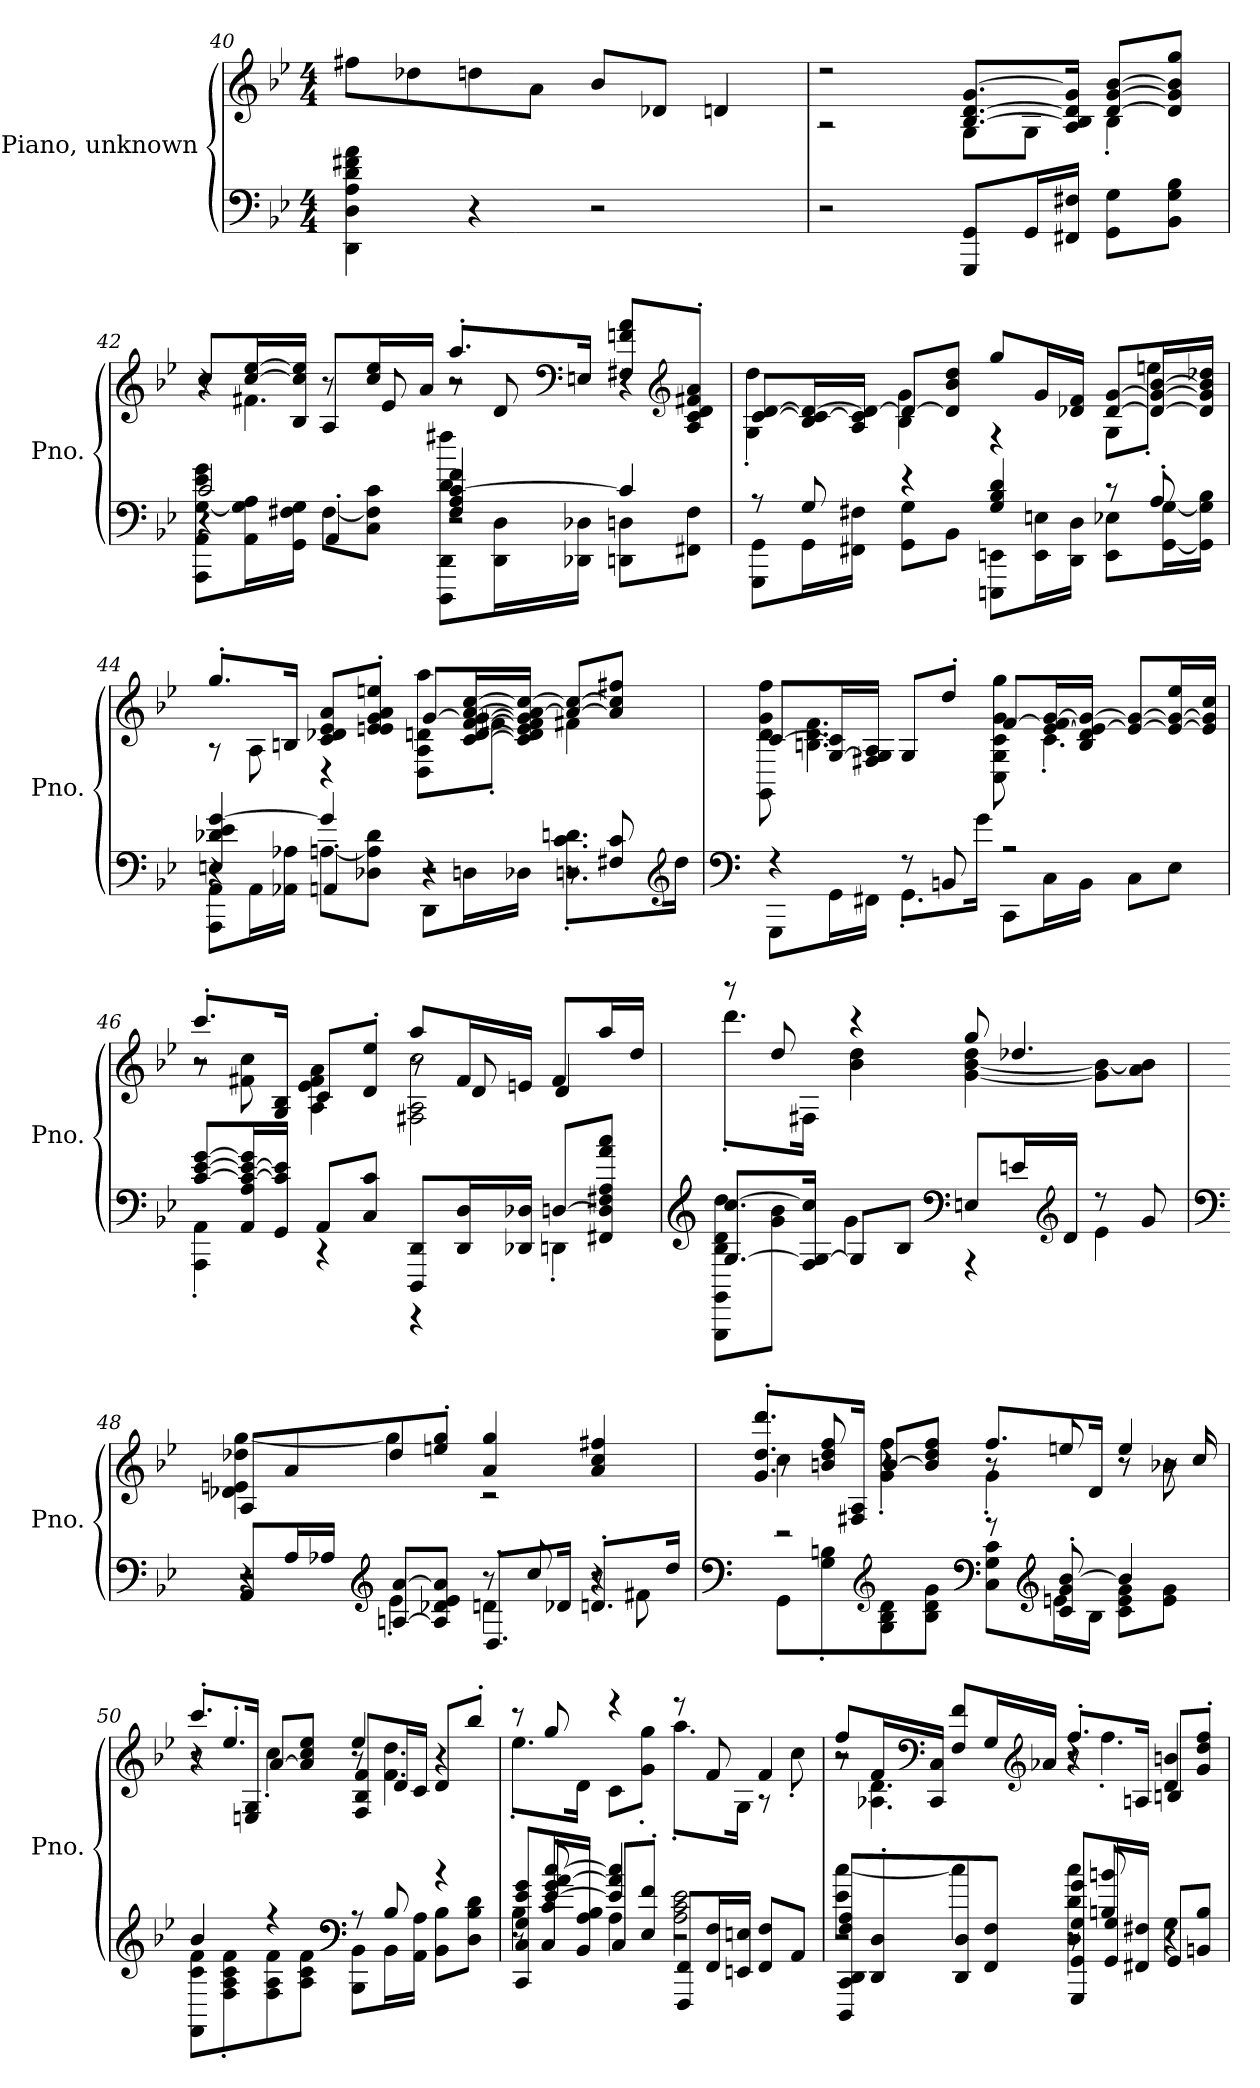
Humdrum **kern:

**kern	**kern
*part1	*part1
*staff2	*staff1
*I"Piano, unknown	*
*I'Pno.	*
*clefF4	*clefG2
*k[b-e-]	*k[b-e-]
*M4/4	*M4/4
=40	=40
4DD\ 4D\ 4A\ 4d\ 4f#X\ 4a\	8ff#X\L
.	8dd-X\
4r	8ddn\
.	8a\J
2r	8b-/L
.	8d-X/J
.	4dn/
=41	=41
*	*^
2r	2r	2r
8GGG/ 8GG/L	[8.B-/ [8.d/ [8.g/L	8G\L
16GG/L	.	8G\J
16FF#X/ 16F#X/JJ	16A/ 16B-/] 16d/] 16g/]Jk	.
8GG\ 8G\L	[8d/ [8g/ [8b-/L	4B-'\
8BB-\ 8G\ 8B-\J	8d/] 8g/] 8b-/] 8gg/J	.
!!LO:LB:g=z
=42	=42	=42
*^	*	*^
*	*^	*	*	*
2c/	8AAA\ 8AA\ [8G\ 8e-\ 8g\L	4r	8cc/L	8r	4r
.	16AA\ 16G\] 16A\L	.	[16cc/ [16ee-/L	4.f#X\	.
.	16GG\ 16F#X\ 16G\JJ	.	16B-/ 16cc/] 16ee-/]JJ	.	.
.	[8F#\L	4AA'/	8A/L	.	8r
.	8C\ 8F#\] 8c\J	.	16cc/ 16ee-/L	.	8e-/
.	.	.	16a/JJ	.	.
4F#/ 4A/ [4c/ 4f/	8DDD\ 8DD\ 8d\ 8ff#X\L	2r	8.aa'/L	2r	8r
.	16DD\ 16D\L	.	.	.	8d/
*	*	*	*clefF4	*	*
.	16DD-X\ 16D-X\JJ	.	16En/Jk	.	.
4c/]	8DDn\ 8Dn\L	.	8F#X/ 8fn/ 8a/L	.	4r
*	*	*	*clefG2	*	*
.	8FF#X\ 8F#\J	.	8A/' 8c/' 8d/' 8f#X/' 8a/'J	.	.
*	*v	*v	*	*	*
*	*	*	*v	*v
=43	=43	=43	=43
8r	8GGG\ 8GG\L	[8c/ [8d/L	4G\' 4dd\'
8G/	16GG\L	16B-/ 16c/_ 16d/_L	.
.	16FF#X\ 16F#X\JJ	16A/ 16c/] 16d/_JJ	.
4r	8GG\ 8G\L	8d/L_	4B-\ 4g\
.	8BB-\J	8d/] 8b-/ 8dd/J	.
4G/ 4B-/ 4d/	8EEEn\ 8EEn\L	8gg/L	4r
.	16EE\ 16En\L	16g/L	.
.	16DD\ 16D\JJ	16d-X/ 16f/JJ	.
8r	8EE\ 8E-X\L	[8d-/ [8g/L	8G\L
8A'/	[16GG\ [16G\L	16d-/_ 16g/_ [16b-/L	8een'\J
.	16GG\] 16G\] 16B-\JJ	16d-/] 16g/] 16b-/] 16dd-X/JJ	.
!!LO:LB:g=z	!!
=44	=44	=44	=44
*	*^	*	*
4En/ 4d-X/ 4e-/ [4g/	8AAA\ 8AA\L	4r	8.gg'/L	8r
.	16AA\L	.	.	8A\
.	16AA-X\ 16A-X\JJ	.	16Bn/Jk	.
4g/]	[8An\L	4AAn'/	8c/ 8d-X/ 8e-/ 8a/L	4r
.	8D-X\ 8A\] 8d-\J	.	8e-/' 8en/' 8g/' 8a/' 8een/'J	.
4r	8DD\L	2r	[8g/L	8D\ 8A\ 8dn\ 8aa\L
.	16Dn\L	.	[16c/ [16d/ [16f/ 16g/_ [16a/ [16cc/L	8f#X'\J
.	16D-X\JJ	.	16c/] 16d/] 16e/ 16f/] 16g/] 16a/_ 16cc/_JJ	.
8r	8.Dn\' 8.c\' 8.dn\'L	.	8a/_ 8cc/_L	4f#X\
8F#X/ 8c/	.	.	8a/] 8cc/] 8ff#X/J	.
*clefG2	*	*	*	*
.	16dd\Jk	.	.	.
*v	*v	*v	*	*
!!LO:LB:g=z	!!
=45	=45	=45
*clefF4	*	*
*^	*	*
4r	8GGG\L	[8c/L	8GG\ 8d\ 8g\ 8ff\
.	16GG\L	[16G/ 16c/]L	4.Bn\ 4.d\ 4.f\
.	16FF#X\JJ	16F#X/ 16G/] 16A/JJ	.
8r	8.GG'\L	8G/L	.
8BBn/	.	8dd'/J	.
.	16g\Jk	.	.
2r	8CC\L	[8f/L	8C\ 8G\ 8c\ 8g\ 8gg\
.	16C\L	[16e-/ 16f/] [16g/L	4.c'\
.	16BB\JJ	16B/ 16d/ 16e-/_ 16g/_JJ	.
.	8C\L	8e-/_ 8g/_L	.
.	8E-\J	16e-/_ 16g/_ 16ee-/L	.
.	.	16e-/] 16g/] 16cc/JJ	.
=46	=46	=46	=46
*	*	*	*^
[8c/ [8e-/ [8g/L	4AAA\' 4AA\'	8.ccc'/L	8r	2r
16AA/ 16A/ 16c/_ 16e-/_ 16g/]L	.	.	8f#X\ 8cc\	.
16GG/ 16c/] 16e-/]JJ	.	16G/ 16B-/Jk	.	.
8AA/L	4r	8c/L	4A\ 4e-\ 4f#\ 4a\	.
8C/ 8c/J	.	8d/' 8ee-/'J	.	.
8DDD/ 8DD/L	4r	8aa/L	2F#X\ 2A\ 2cc\	8r
16DD/ 16D/L	.	16f#/L	.	8d/
16DD-X/ 16D-X/JJ	.	16en/JJ	.	.
[8Dn/L	4DDn'\	8f#/L	.	4d/
8FF#X/ 8D/] 8F#X/ 8A/ 8a/ 8cc/J	.	16aa/L	.	.
.	.	16dd/JJ	.	.
*	*	*v	*v	*v
!!LO:PB:g=z
=47	=47	=47
*clefG2	*	*
*	*	*^
[8.G/ [8.cc/L	8GGG\ 8GG\ 8B-\ 8d\ 8dd\L	8r	8.ddd'\L
.	8g\ 8b-\J	8dd/	.
16F/ 16G/_ 16cc/]Jk	.	.	16F#X\Jk
8G/L]	4g\	4r	4b-\ 4dd\
8B-/J	.	.	.
*clefF4	*	*	*
8En/L	4r	8gg/	[4g\ [4b-\ 4dd\
16en/L	.	4.dd-X/	.
*clefG2	*	*	*
16d/JJ	.	.	.
8r	4e\	.	8g\] 8b-\_L
8g/	.	.	8a\ 8b-\]J
*v	*v	*	*
=48	=48	=48
*clefF4	*	*
*^	*	*
*	*^	*	*
2r	4r	8AA/L	8A/L	4d-X\ 4en\ 4dd-X\ [4gg\
.	.	16A/L	8a/	.
.	.	16A-X/JJ	.	.
*clefG2	*	*	*	*
.	4e-'\	[8An/ [8a/L	8dd-/	4gg\]
.	.	8A/] 8d-X/ 8e-/ 8a/]J	8een/' 8gg/'J	.
8r	4dn\	8.D'/L	4a/ 4gg/	2r
8cc/	.	.	.	.
.	.	16d-X/Jk	.	.
4r	8r	8.dn'/L	4a/ 4cc/ 4ff#X/	.
.	8f#X\	.	.	.
.	.	16dd/Jk	.	.
*v	*v	*v	*	*
*	*v	*v
!!LO:LB:g=z
=49	=49
*clefF4	*
*^	*^
*	*	*	*^
2r	8GG\L	8r	4cc\	8.g/' 8.dd/' 8.ddd/'L
.	8G\' 8Bn\'	8bn/ 8dd/ 8ff/	.	.
.	.	.	.	16F#X/ 16A/Jk
*clefG2	*	*	*	*
.	8G\ 8B\ 8d\	4r	4g\' 4ff\'	[8b/L
.	8B\ 8d\ 8g\J	.	.	8b/] 8dd/ 8ff/J
*clefF4	*	*	*	*
8r	8C\ 8G\ 8c\L	8r	4g'\	8.ff/L
*clefG2	*	*	*	*
8c/' 8g/' [8b-/'	16en\L	8een/	.	.
.	16B\JJ	.	.	16d/Jk
4b-/]	8c\ 8e\ 8g\L	4ee/	8r	8r
.	8e\ 8g\J	.	8b-X\	16r
.	.	.	.	16cc/
=50	=50	=50	=50	=50
4b-/	8FF\ 8c\ 8f\L	8r	4r	8.ccc'/L
.	8F\' 8A\' 8c\' 8f\'	4.ee-'/	.	.
.	.	.	.	16En/ 16G/Jk
4r	8F\ 8A\ 8f\	.	4cc'\	[8a/L
.	8A\ 8c\ 8f\J	.	.	8a/] 8cc/ 8ee-/J
*clefF4	*	*	*	*
8r	8BBB-\ 8BB-\L	4ee-/	8r	8F/ 8B-/ 8f/L
8B-/	16BB-\L	.	4.f\ 4.dd\	16d/L
.	16AA\ 16A\JJ	.	.	16c/JJ
4r	8BB-\ 8B-\L	4r	.	8d/L
.	8D\ 8B-\ 8d\J	.	.	8bb-'/J
*	*	*	*v	*v
!!LO:LB:g=z
=51	=51	=51	=51
*	*^	*	*
8r	4B-\	8CC/ 8C/ 8G/ 8e-/ 8g/L	8r	8.ee-'\L
[8e-/ 8g/ [8a/ [8cc/	.	16C/ 16c/L	8gg/	.
.	.	16BB-/ 16A/ 16B-/JJ	.	16d\Jk
4e-/] 4a/] 4cc/]	4A\	8C/L	4r	8c\L
.	.	8E-/' 8f/'J	.	8g\' 8gg\'J
2r	2A\ 2c\ 2e-\	8FFF/ 8FF/L	8r	8.aa'\L
.	.	16FF/ 16F/L	8f/	.
.	.	16EEn/ 16En/JJ	.	16G\Jk
.	.	8FF/ 8F/L	4f/	8r
.	.	8AA/J	.	8cc'\
=52	=52	=52	=52	=52
*	*	*	*	*^
2r	4e-\ [4cc\	8DDD/ 8CC/ 8DD/ 8F/ 8A/L	2r	8r	8ff/L
.	.	8DD/' 8D/'	.	4.A-X\ 4.d\	16f/L
*	*	*	*clefF4	*	*
.	.	.	.	.	16CC/ 16C/JJ
.	4cc\]	8DD/ 8D/	.	.	8F/ 8f/L
.	.	8FF/ 8F/J	.	.	16G/L
*	*	*	*clefG2	*	*
.	.	.	.	.	16a-X/JJ
8r	4D\ 4d\ 4cc\	8GGG/ 8GG/ 8G/ 8g/L	4r	8r	8.ff'/L
8Bn/ 8bn/	.	16GG/ 16G/L	.	4.ff'\	.
.	.	16FF#X/ 16F#X/JJ	.	.	16An/Jk
4r	4G\	8GG/L	4d/ 4bn/	.	8Bn/L
.	.	8BBn/ 8B/J	.	.	8g/' 8dd/' 8ff/'J
*v	*v	*v	*	*	*
*	*v	*v	*v
=	=
*-	*-
